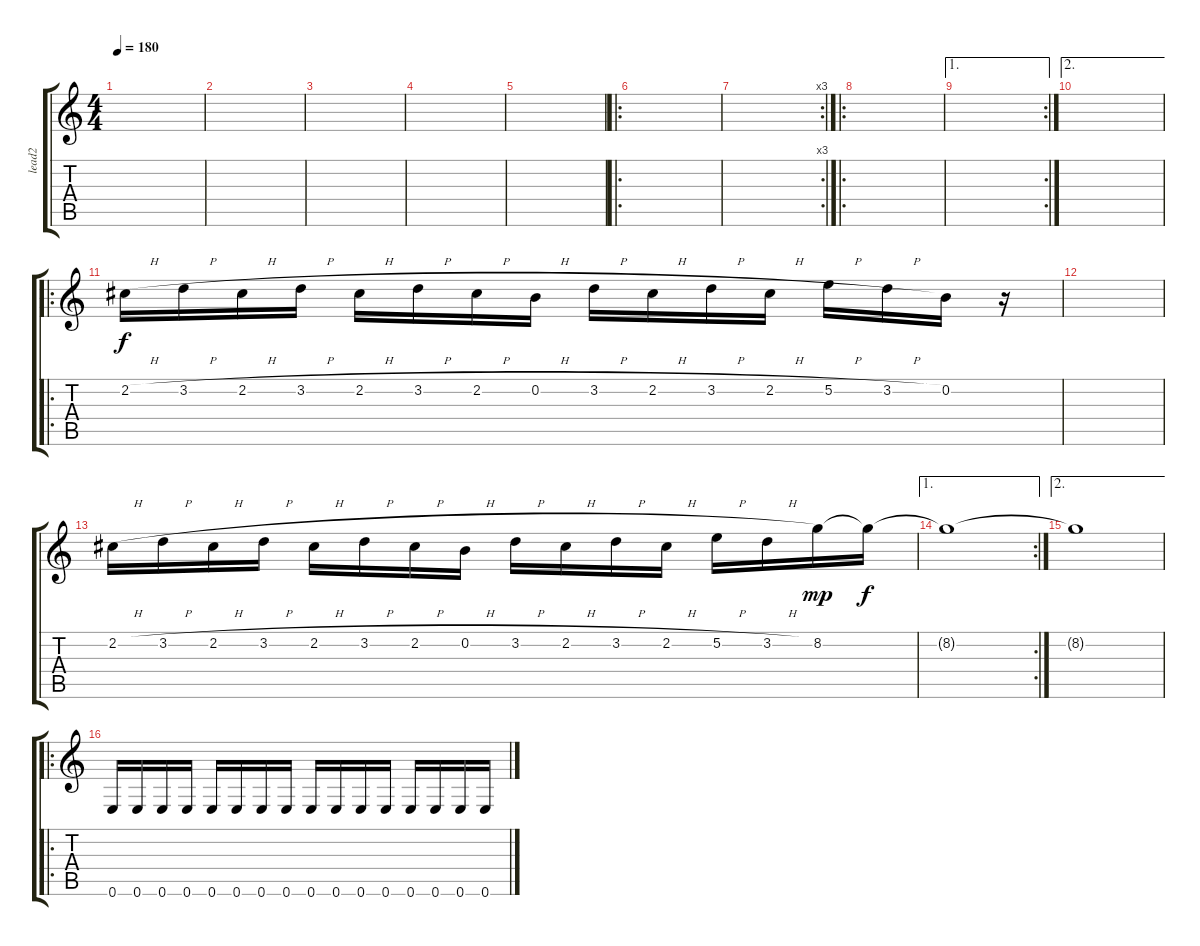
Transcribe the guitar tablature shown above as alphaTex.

\track ("lead2" "lead2") {instrument overdrivenguitar}
\staff {score tabs}
\tuning (E4 B3 G3 D3 A2 E2) {hide}
\ts (4 4)
\tempo 180
\clef g2
\ks c
|
|
|
|
|
\ro
|
\rc 3
|
\ro
|
\ae 1
\rc 2
|
\ae 2
|
\ro
2.2{h}.16 3.2{h}.16 2.2{h}.16 3.2{h}.16 2.2{h}.16 3.2{h}.16 2.2{h}.16 0.2{h}.16 3.2{h}.16 2.2{h}.16 3.2{h}.16 2.2{h}.16 5.2{h}.16 3.2{h}.16 0.2.16 r.16 |
|
2.2{h}.16 3.2{h}.16 2.2{h}.16 3.2{h}.16 2.2{h}.16 3.2{h}.16 2.2{h}.16 0.2{h}.16 3.2{h}.16 2.2{h}.16 3.2{h}.16 2.2{h}.16 5.2{h}.16 3.2{h}.16 8.2.16{dy mp} 8.2{t}.16{dy f} |
\ae 1
\rc 2
8.2{t}.1 |
\ae 2
8.2{t}.1 |
\ro
0.6.16{volume 16 instrument distortionguitar} 0.6.16 0.6.16 0.6.16 0.6.16 0.6.16 0.6.16 0.6.16 0.6.16 0.6.16 0.6.16 0.6.16 0.6.16 0.6.16 0.6.16 0.6.16
